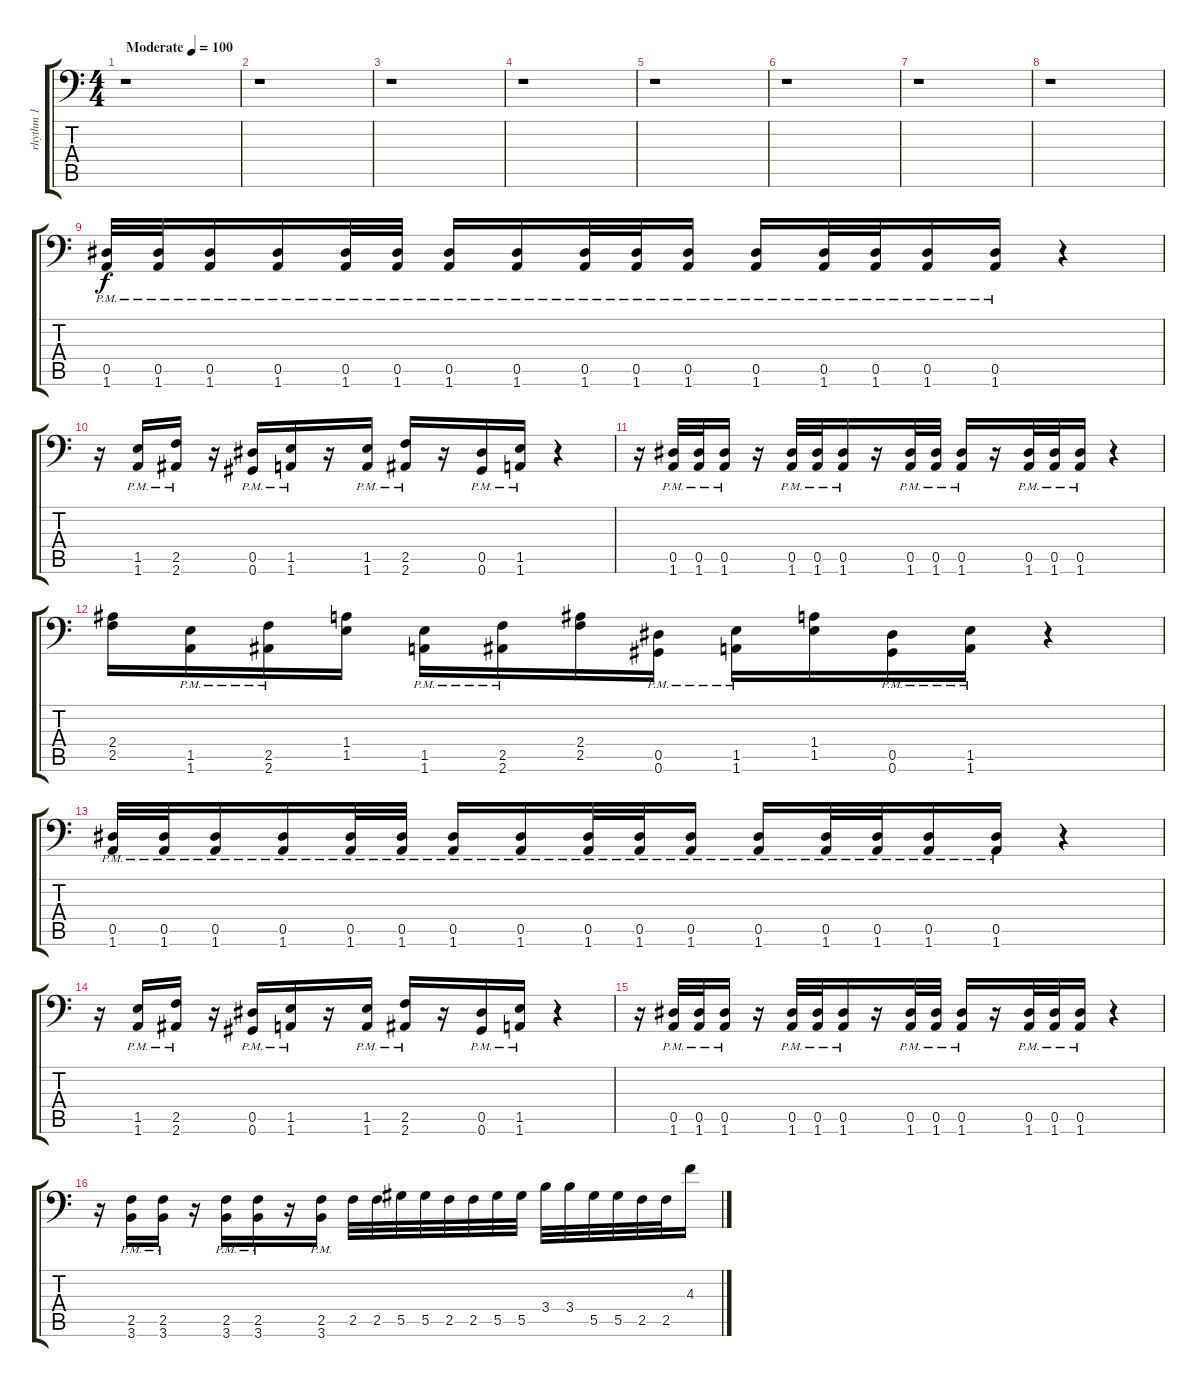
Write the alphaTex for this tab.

\track ("rhythm 1" "rhythm 1") {instrument distortionguitar}
\staff {score tabs}
\tuning (Bb3 F3 Db3 Ab2 Eb2 Ab1) {hide}
\ts (4 4)
\tempo (100 "Moderate")
\clef f4
\ks c
r.1{dy f instrument distortionguitar} |
r.1 |
r.1 |
r.1 |
r.1 |
r.1 |
r.1 |
r.1 |
(0.5{pm} 1.6{pm}).32 (0.5{pm} 1.6{pm}).32 (0.5{pm} 1.6{pm}).16 (0.5{pm} 1.6{pm}).16 (0.5{pm} 1.6{pm}).32 (0.5{pm} 1.6{pm}).32 (0.5{pm} 1.6{pm}).16 (0.5{pm} 1.6{pm}).16 (0.5{pm} 1.6{pm}).32 (0.5{pm} 1.6{pm}).32 (0.5{pm} 1.6{pm}).16 (0.5{pm} 1.6{pm}).16 (0.5{pm} 1.6{pm}).32 (0.5{pm} 1.6{pm}).32 (0.5{pm} 1.6{pm}).16 (0.5{pm} 1.6{pm}).16 r.4 |
r.16 (1.5{pm} 1.6{pm}).16 (2.5{pm} 2.6{pm}).16 r.16 (0.5{pm} 0.6{pm}).16 (1.5{pm} 1.6{pm}).16 r.16 (1.5{pm} 1.6{pm}).16 (2.5{pm} 2.6{pm}).16 r.16 (0.5{pm} 0.6{pm}).16 (1.5{pm} 1.6{pm}).16 r.4 |
r.16 (0.5{pm} 1.6).32 (0.5{pm} 1.6{pm}).32 (0.5{pm} 1.6{pm}).16 r.16 (0.5{pm} 1.6{pm}).32 (0.5{pm} 1.6{pm}).32 (0.5{pm} 1.6{pm}).16 r.16 (0.5{pm} 1.6{pm}).32 (0.5{pm} 1.6{pm}).32 (0.5{pm} 1.6{pm}).16 r.16 (0.5{pm} 1.6{pm}).32 (0.5{pm} 1.6{pm}).32 (0.5{pm} 1.6{pm}).16 r.4 |
(2.4 2.5).16 (1.5{pm} 1.6{pm}).16 (2.5{pm} 2.6{pm}).16 (1.4 1.5).16 (1.5{pm} 1.6{pm}).16 (2.5{pm} 2.6{pm}).16 (2.4 2.5).16 (0.5{pm} 0.6{pm}).16 (1.5{pm} 1.6{pm}).16 (1.4 1.5).16 (0.5{pm} 0.6{pm}).16 (1.5{pm} 1.6{pm}).16 r.4 |
(0.5{pm} 1.6{pm}).32 (0.5{pm} 1.6{pm}).32 (0.5{pm} 1.6{pm}).16 (0.5{pm} 1.6{pm}).16 (0.5{pm} 1.6{pm}).32 (0.5{pm} 1.6{pm}).32 (0.5{pm} 1.6{pm}).16 (0.5{pm} 1.6{pm}).16 (0.5 1.6{pm}).32 (0.5{pm} 1.6{pm}).32 (0.5{pm} 1.6{pm}).16 (0.5{pm} 1.6{pm}).16 (0.5{pm} 1.6{pm}).32 (0.5{pm} 1.6{pm}).32 (0.5{pm} 1.6{pm}).16 (0.5{pm} 1.6{pm}).16 r.4 |
r.16 (1.5{pm} 1.6{pm}).16 (2.5{pm} 2.6{pm}).16 r.16 (0.5{pm} 0.6{pm}).16 (1.5{pm} 1.6{pm}).16 r.16 (1.5{pm} 1.6{pm}).16 (2.5{pm} 2.6{pm}).16 r.16 (0.5{pm} 0.6{pm}).16 (1.5{pm} 1.6{pm}).16 r.4 |
r.16 (0.5{pm} 1.6{pm}).32 (0.5{pm} 1.6{pm}).32 (0.5{pm} 1.6{pm}).16 r.16 (0.5{pm} 1.6{pm}).32 (0.5{pm} 1.6{pm}).32 (0.5{pm} 1.6{pm}).16 r.16 (0.5{pm} 1.6{pm}).32 (0.5{pm} 1.6{pm}).32 (0.5{pm} 1.6{pm}).16 r.16 (0.5{pm} 1.6{pm}).32 (0.5{pm} 1.6{pm}).32 (0.5{pm} 1.6{pm}).16 r.4 |
r.16 (2.5{pm} 3.6{pm}).16 (2.5{pm} 3.6{pm}).16 r.16 (2.5{pm} 3.6{pm}).16 (2.5{pm} 3.6{pm}).16 r.16 (2.5{pm} 3.6{pm}).16 2.5.32 2.5.32 5.5.32 5.5.32 2.5.32 2.5.32 5.5.32 5.5.32 3.4.32 3.4.32 5.5.32 5.5.32 2.5.32 2.5.32 4.3.16
